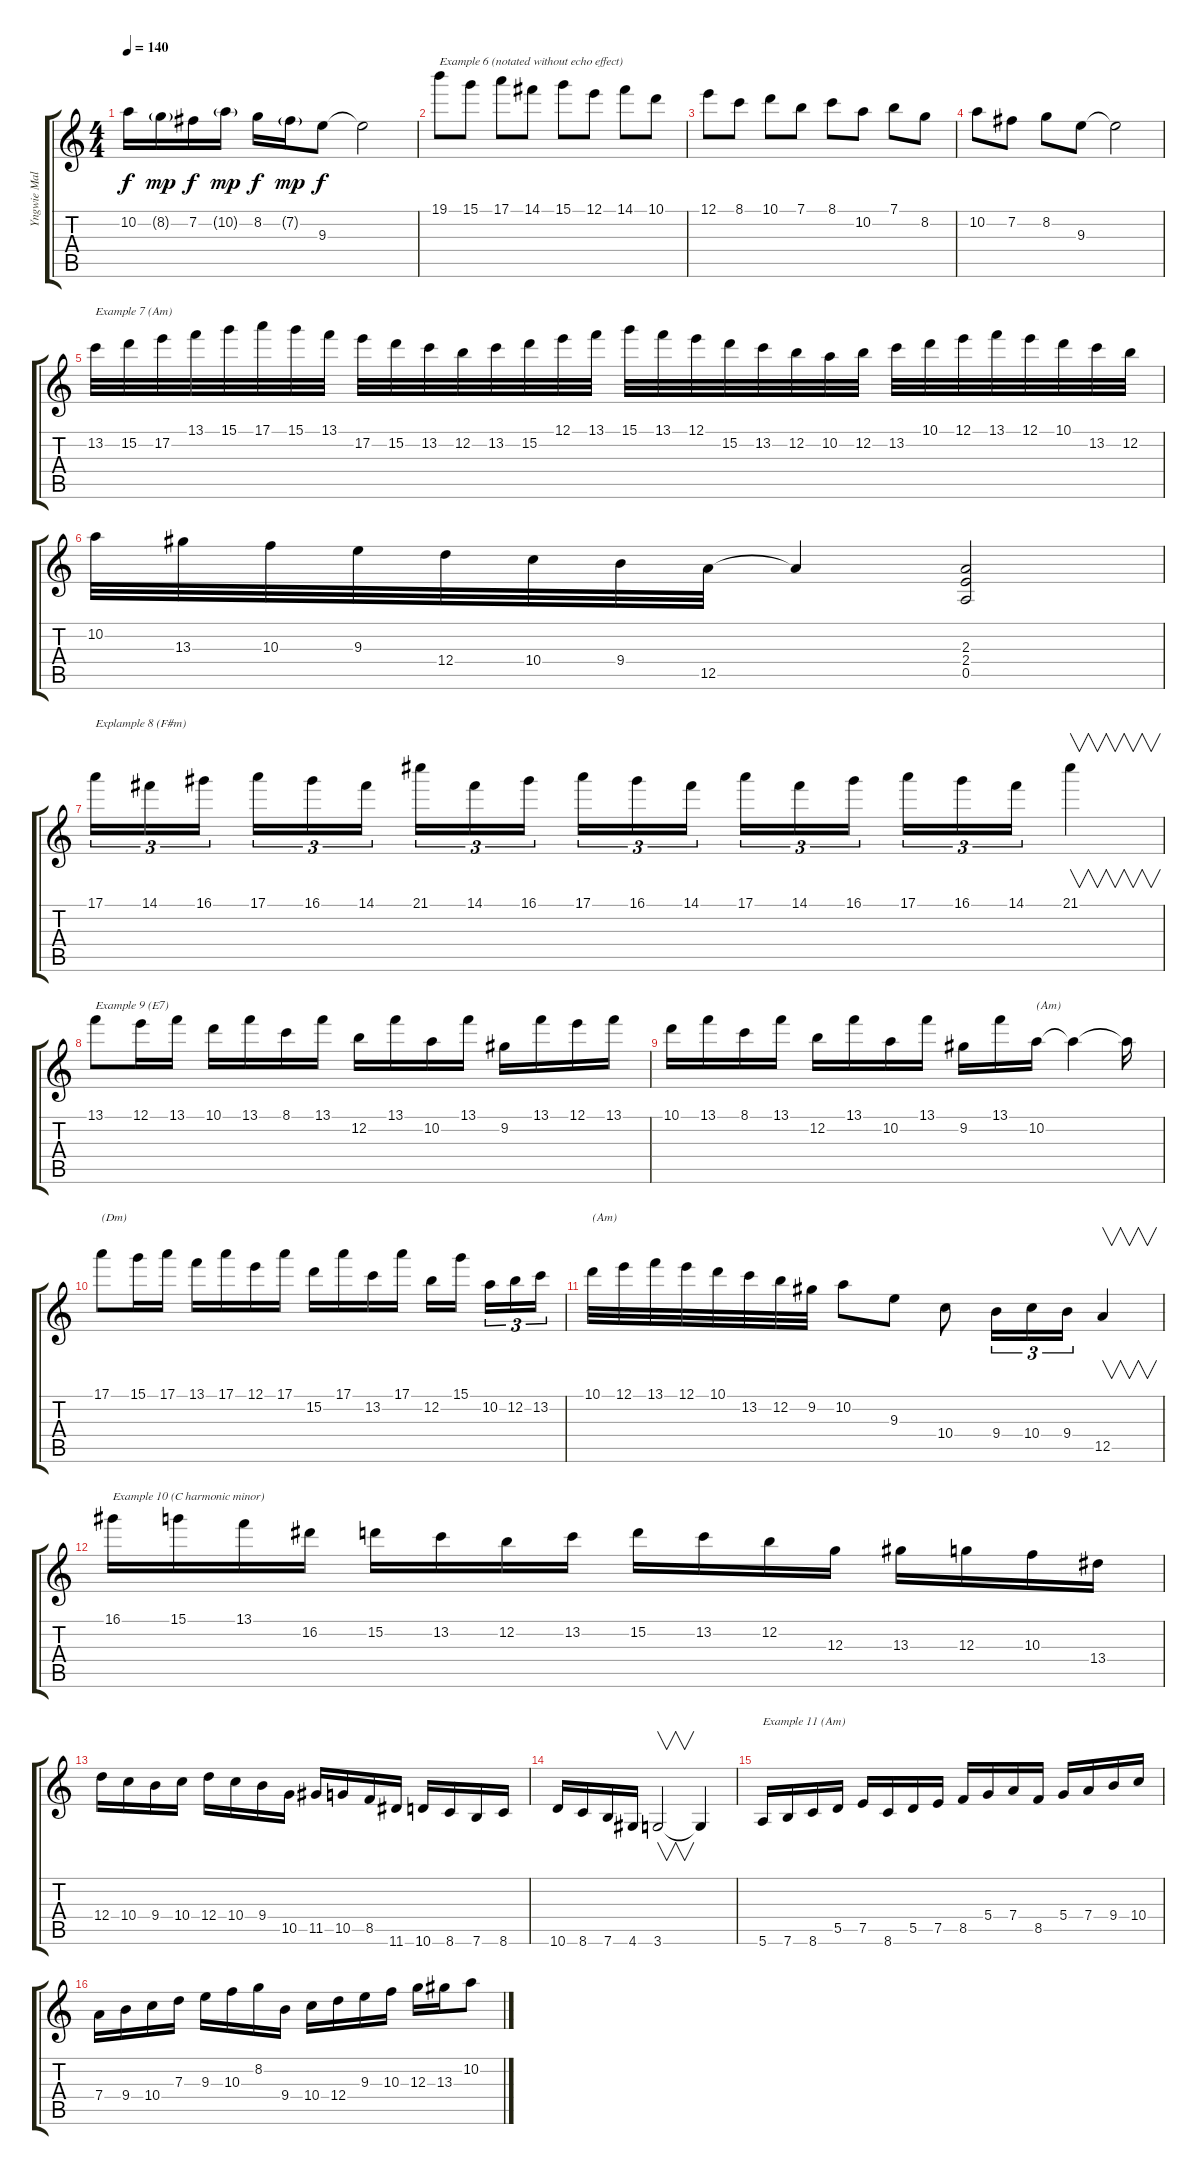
\track ("Yngwie Malmsteen" "Yngwie Mal") {instrument distortionguitar}
\staff {score tabs}
\tuning (E4 B3 G3 D3 A2 E2) {hide}
\ts (4 4)
\tempo 140
\clef g2
\ks c
10.2.16{dy f} 8.2{g}.16{dy mp} 7.2.16{dy f} 10.2{g}.16{dy mp} 8.2.16{dy f} 7.2{g}.16{dy mp} 9.3.8{dy f} 9.3{t}.2 |
19.1.8{txt "Example 6 (notated without echo effect)"} 15.1.8 17.1.8 14.1.8 15.1.8 12.1.8 14.1.8 10.1.8 |
12.1.8 8.1.8 10.1.8 7.1.8 8.1.8 10.2.8 7.1.8 8.2.8 |
10.2.8 7.2.8 8.2.8 9.3.8 9.3{t}.2 |
13.2.32{txt "Example 7 (Am)"} 15.2.32 17.2.32 13.1.32 15.1.32 17.1.32 15.1.32 13.1.32 17.2.32 15.2.32 13.2.32 12.2.32 13.2.32 15.2.32 12.1.32 13.1.32 15.1.32 13.1.32 12.1.32 15.2.32 13.2.32 12.2.32 10.2.32 12.2.32 13.2.32 10.1.32 12.1.32 13.1.32 12.1.32 10.1.32 13.2.32 12.2.32 |
10.2.32 13.3.32 10.3.32 9.3.32 12.4.32 10.4.32 9.4.32 12.5.32 12.5{t}.4 (2.3 2.4 0.5).2 |
17.1.16{tu (3 2) txt "Explample 8 (F#m)"} 14.1.16{tu (3 2)} 16.1.16{tu (3 2)} 17.1.16{tu (3 2)} 16.1.16{tu (3 2)} 14.1.16{tu (3 2)} 21.1.16{tu (3 2)} 14.1.16{tu (3 2)} 16.1.16{tu (3 2)} 17.1.16{tu (3 2)} 16.1.16{tu (3 2)} 14.1.16{tu (3 2)} 17.1.16{tu (3 2)} 14.1.16{tu (3 2)} 16.1.16{tu (3 2)} 17.1.16{tu (3 2)} 16.1.16{tu (3 2)} 14.1.16{tu (3 2)} 21.1.4{v} |
13.1.8{txt "Example 9 (E7)"} 12.1.16 13.1.16 10.1.16 13.1.16 8.1.16 13.1.16 12.2.16 13.1.16 10.2.16 13.1.16 9.2.16 13.1.16 12.1.16 13.1.16 |
10.1.16 13.1.16 8.1.16 13.1.16 12.2.16 13.1.16 10.2.16 13.1.16 9.2.16 13.1.16 10.2.16{txt "(Am)"} 10.2{t}.4 10.2{t}.16 |
17.1.8{txt "(Dm)"} 15.1.16 17.1.16 13.1.16 17.1.16 12.1.16 17.1.16 15.2.16 17.1.16 13.2.16 17.1.16 12.2.16 15.1.16 10.2.16{tu (3 2)} 12.2.16{tu (3 2)} 13.2.16{tu (3 2)} |
10.1.32{txt "(Am)"} 12.1.32 13.1.32 12.1.32 10.1.32 13.2.32 12.2.32 9.2.32 10.2.8 9.3.8 10.4.8 9.4.16{tu (3 2)} 10.4.16{tu (3 2)} 9.4.16{tu (3 2)} 12.5.4{v} |
16.1.16{txt "Example 10 (C harmonic minor)"} 15.1.16 13.1.16 16.2.16 15.2.16 13.2.16 12.2.16 13.2.16 15.2.16 13.2.16 12.2.16 12.3.16 13.3.16 12.3.16 10.3.16 13.4.16 |
12.4.16 10.4.16 9.4.16 10.4.16 12.4.16 10.4.16 9.4.16 10.5.16 11.5.16 10.5.16 8.5.16 11.6.16 10.6.16 8.6.16 7.6.16 8.6.16 |
10.6.16 8.6.16 7.6.16 4.6.16 3.6.2{v} 3.6{t}.4 |
5.6.16{txt "Example 11 (Am)"} 7.6.16 8.6.16 5.5.16 7.5.16 8.6.16 5.5.16 7.5.16 8.5.16 5.4.16 7.4.16 8.5.16 5.4.16 7.4.16 9.4.16 10.4.16 |
7.4.16 9.4.16 10.4.16 7.3.16 9.3.16 10.3.16 8.2.16 9.4.16 10.4.16 12.4.16 9.3.16 10.3.16 12.3.16 13.3.16 10.2.8
